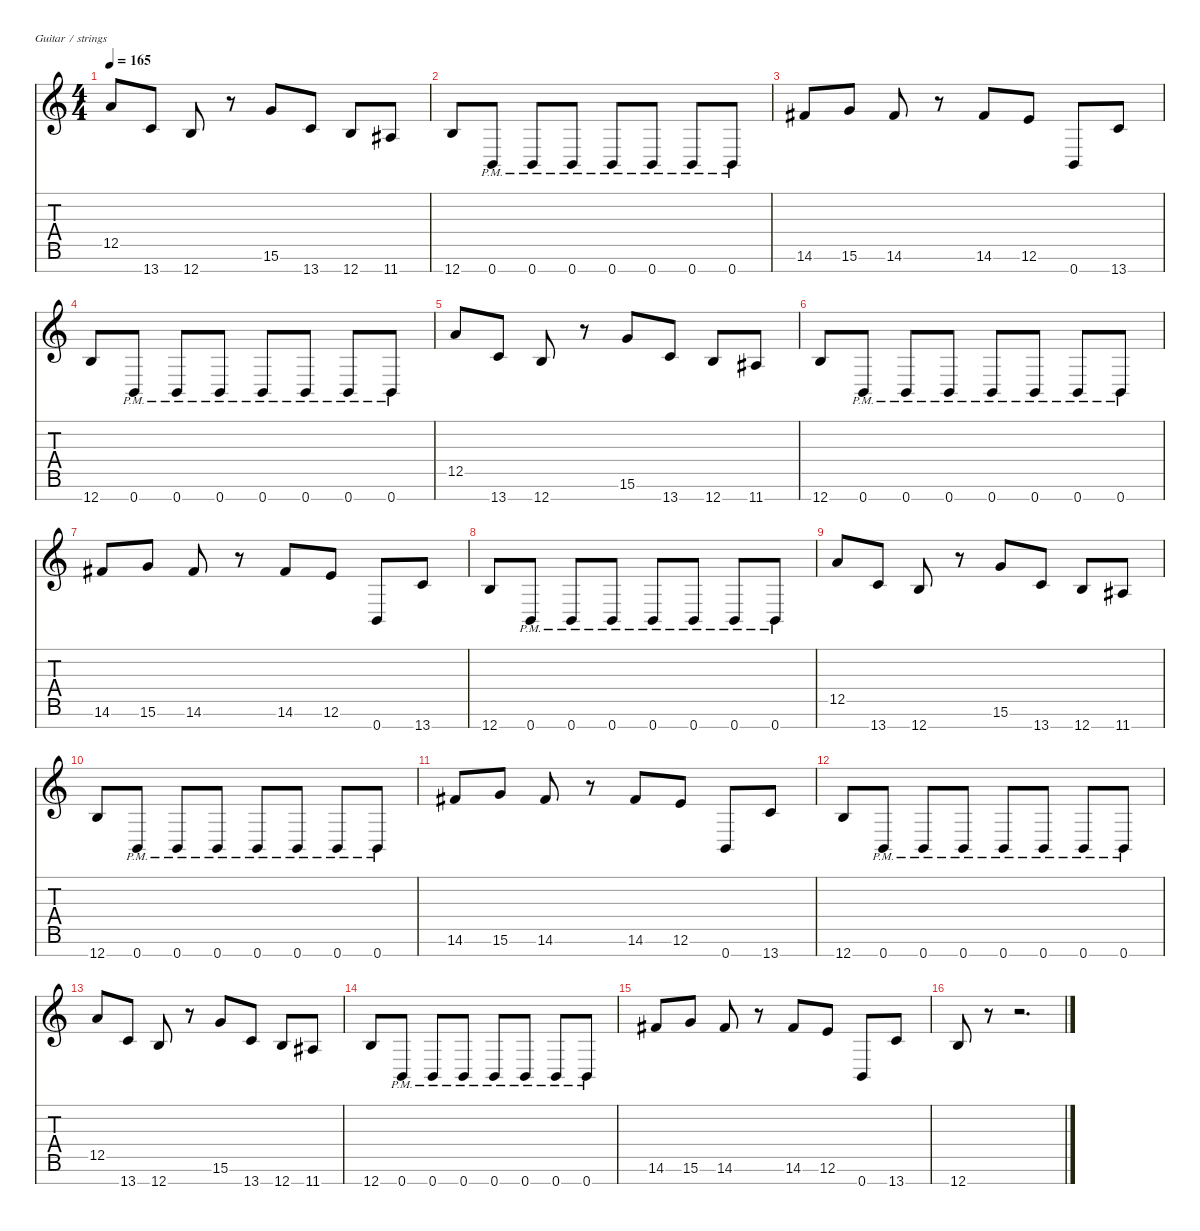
\defaultSystemsLayout 4
\hideDynamics
\bracketExtendMode nobrackets
\singleTrackTrackNamePolicy hidden
\multiTrackTrackNamePolicy hidden
\firstSystemTrackNameMode fullname
\firstSystemTrackNameOrientation horizontal
\otherSystemsTrackNameOrientation horizontal
\track ("Guitar 2" "dist.guit.") {instrument distortionguitar}
\staff {score tabs}
\tuning (E4 B3 G3 D3 A2 E2 B1)
\ts (4 4)
\tempo 165
\clef g2
\ks c
12.5.8{dy f beam Up} 13.7.8{beam Up} 12.7.8{beam Up} r.8{beam Up} 15.6.8{beam Up} 13.7.8{beam Up} 12.7.8{beam Up} 11.7{acc #}.8{beam Up} |
12.7.8{beam Up} 0.7{pm}.8{beam Up} 0.7{pm}.8{beam Up} 0.7{pm}.8{beam Up} 0.7{pm}.8{beam Up} 0.7{pm}.8{beam Up} 0.7{pm}.8{beam Up} 0.7{pm}.8{beam Up} |
14.6{acc #}.8{beam Up} 15.6.8{beam Up} 14.6{acc #}.8{beam Up} r.8{beam Up} 14.6{acc #}.8{beam Up} 12.6.8{beam Up} 0.7.8{beam Up} 13.7.8{beam Up} |
12.7.8{beam Up} 0.7{pm}.8{beam Up} 0.7{pm}.8{beam Up} 0.7{pm}.8{beam Up} 0.7{pm}.8{beam Up} 0.7{pm}.8{beam Up} 0.7{pm}.8{beam Up} 0.7{pm}.8{beam Up} |
12.5.8{beam Up} 13.7.8{beam Up} 12.7.8{beam Up} r.8{beam Up} 15.6.8{beam Up} 13.7.8{beam Up} 12.7.8{beam Up} 11.7{acc #}.8{beam Up} |
12.7.8{beam Up} 0.7{pm}.8{beam Up} 0.7{pm}.8{beam Up} 0.7{pm}.8{beam Up} 0.7{pm}.8{beam Up} 0.7{pm}.8{beam Up} 0.7{pm}.8{beam Up} 0.7{pm}.8{beam Up} |
14.6{acc #}.8{beam Up} 15.6.8{beam Up} 14.6{acc #}.8{beam Up} r.8{beam Up} 14.6{acc #}.8{beam Up} 12.6.8{beam Up} 0.7.8{beam Up} 13.7.8{beam Up} |
12.7.8{beam Up} 0.7{pm}.8{beam Up} 0.7{pm}.8{beam Up} 0.7{pm}.8{beam Up} 0.7{pm}.8{beam Up} 0.7{pm}.8{beam Up} 0.7{pm}.8{beam Up} 0.7{pm}.8{beam Up} |
12.5.8{beam Up} 13.7.8{beam Up} 12.7.8{beam Up} r.8{beam Up} 15.6.8{beam Up} 13.7.8{beam Up} 12.7.8{beam Up} 11.7{acc #}.8{beam Up} |
12.7.8{beam Up} 0.7{pm}.8{beam Up} 0.7{pm}.8{beam Up} 0.7{pm}.8{beam Up} 0.7{pm}.8{beam Up} 0.7{pm}.8{beam Up} 0.7{pm}.8{beam Up} 0.7{pm}.8{beam Up} |
14.6{acc #}.8{beam Up} 15.6.8{beam Up} 14.6{acc #}.8{beam Up} r.8{beam Up} 14.6{acc #}.8{beam Up} 12.6.8{beam Up} 0.7.8{beam Up} 13.7.8{beam Up} |
12.7.8{beam Up} 0.7{pm}.8{beam Up} 0.7{pm}.8{beam Up} 0.7{pm}.8{beam Up} 0.7{pm}.8{beam Up} 0.7{pm}.8{beam Up} 0.7{pm}.8{beam Up} 0.7{pm}.8{beam Up} |
12.5.8{beam Up} 13.7.8{beam Up} 12.7.8{beam Up} r.8{beam Up} 15.6.8{beam Up} 13.7.8{beam Up} 12.7.8{beam Up} 11.7{acc #}.8{beam Up} |
12.7.8{beam Up} 0.7{pm}.8{beam Up} 0.7{pm}.8{beam Up} 0.7{pm}.8{beam Up} 0.7{pm}.8{beam Up} 0.7{pm}.8{beam Up} 0.7{pm}.8{beam Up} 0.7{pm}.8{beam Up} |
14.6{acc #}.8{beam Up} 15.6.8{beam Up} 14.6{acc #}.8{beam Up} r.8{beam Up} 14.6{acc #}.8{beam Up} 12.6.8{beam Up} 0.7.8{beam Up} 13.7.8{beam Up} |
12.7.8{beam Up} r.8{beam Up} r.2{d beam Up}
